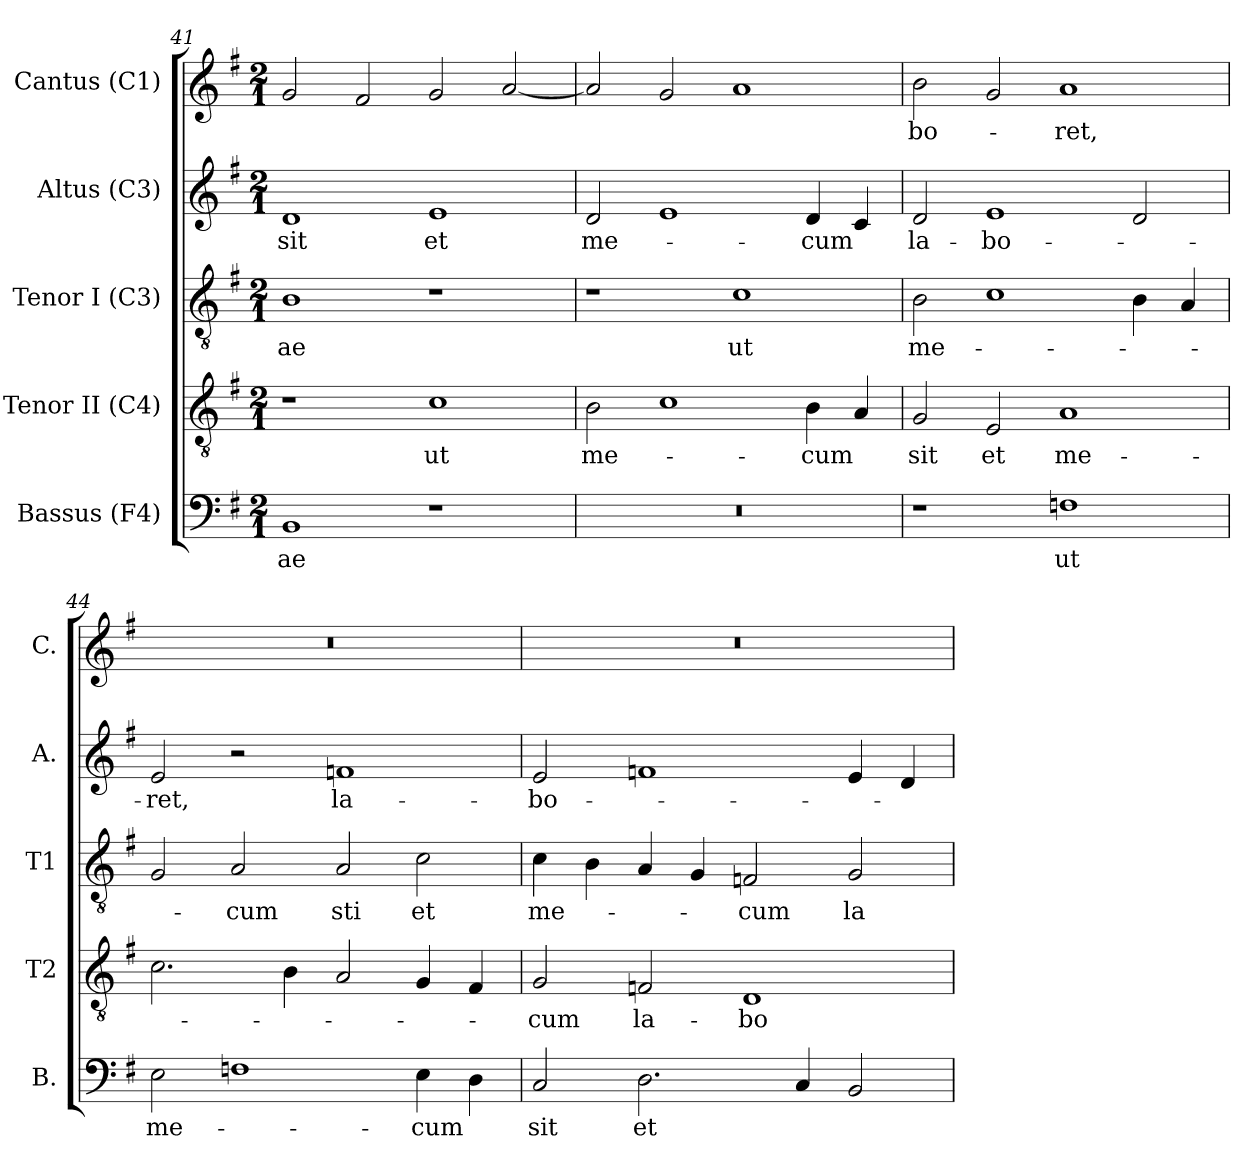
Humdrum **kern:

**kern	**text	**kern	**text	**kern	**text	**kern	**text	**kern	**text
*part5	*part5	*part4	*part4	*part3	*part3	*part2	*part2	*part1	*part1
*staff5	*staff5	*staff4	*staff4	*staff3	*staff3	*staff2	*staff2	*staff1	*staff1
*I"Bassus (F4)	*	*I"Tenor II (C4)	*	*I"Tenor I (C3)	*	*I"Altus (C3)	*	*I"Cantus (C1)	*
*I'B.	*	*I'T2	*	*I'T1	*	*I'A.	*	*I'C.	*
*clefF4	*	*clefGv2	*	*clefGv2	*	*clefG2	*	*clefG2	*
*	*	*	*	*ITrd7c12	*	*ITrd7c12	*	*	*
*k[f#]	*	*k[f#]	*	*k[f#]	*	*k[f#]	*	*k[f#]	*
*G:	*	*G:	*	*G:	*	*G:	*	*G:	*
*M2/1	*	*M2/1	*	*M2/1	*	*M2/1	*	*M2/1	*
=41	=41	=41	=41	=41	=41	=41	=41	=41	=41
!	!LO:LY:b:color=#000000	!	!	!	!	!	!	!	!
!	!	!	!	!	!LO:LY:b:color=#000000	!	!	!	!
!	!	!	!	!	!	!	!LO:LY:b:color=#000000	!	!
1BBi	-ae	1r	.	1BBi	-ae	1Di	sit	2gi/	.
.	.	.	.	.	.	.	.	2f#i/	.
!	!	!	!LO:LY:b:color=#000000	!	!	!	!	!	!
!	!	!	!	!	!	!	!LO:LY:b:color=#000000	!	!
1r	.	1ci	ut	1r	.	1Ei	et	2gi/	.
.	.	.	.	.	.	.	.	[2ai/	.
=42	=42	=42	=42	=42	=42	=42	=42	=42	=42
!LO:N:vis=1	!	!	!	!	!	!	!	!	!
!	!	!	!LO:LY:b:color=#000000	!	!	!	!	!	!
!	!	!	!	!	!	!	!LO:LY:b:color=#000000	!	!
0r	.	2Bi\	me-	1r	.	2Di/	me-	2ai/]	.
.	.	1ci	.	.	.	1Ei	.	2gi/	.
!	!	!	!	!	!LO:LY:b:color=#000000	!	!	!	!
.	.	.	.	1Ci	ut	.	.	1ai	.
!	!	!	!LO:LY:b:color=#000000	!	!	!	!	!	!
!	!	!	!	!	!	!	!LO:LY:b:color=#000000	!	!
.	.	4Bi\	-cum	.	.	4Di/	-cum	.	.
.	.	4Ai/	.	.	.	4Ci/	.	.	.
!!LO:LB:g=z
=43	=43	=43	=43	=43	=43	=43	=43	=43	=43
!	!	!	!LO:LY:b:color=#000000	!	!	!	!	!	!
!	!	!	!	!	!LO:LY:b:color=#000000	!	!	!	!
!	!	!	!	!	!	!	!LO:LY:b:color=#000000	!	!
!	!	!	!	!	!	!	!	!	!LO:LY:b:color=#000000
1r	.	2Gi/	sit	2BBi\	me-	2Di/	la-	2bi\	-bo-
!	!	!	!LO:LY:b:color=#000000	!	!	!	!	!	!
!	!	!	!	!	!	!	!LO:LY:b:color=#000000	!	!
.	.	2Ei/	et	1Ci	.	1Ei	-bo-	2gi/	.
!	!LO:LY:b:color=#000000	!	!	!	!	!	!	!	!
!	!	!	!LO:LY:b:color=#000000	!	!	!	!	!	!
!	!	!	!	!	!	!	!	!	!LO:LY:b:color=#000000
1Fni	ut	1Ai	me-	.	.	.	.	1ai	-ret,
.	.	.	.	4BBi\	.	2Di/	.	.	.
.	.	.	.	4AAi/	.	.	.	.	.
=44	=44	=44	=44	=44	=44	=44	=44	=44	=44
!	!LO:LY:b:color=#000000	!	!	!	!	!	!	!	!
!	!	!	!	!	!	!	!LO:LY:b:color=#000000	!LO:N:vis=1	!
2Ei\	me-	2.ci\	.	2GGi/	.	2Ei/	-ret,	0r	.
!	!	!	!	!	!LO:LY:b:color=#000000	!	!	!	!
1Fi	.	.	.	2AAi/	-cum	2r	.	.	.
.	.	4Bi\	.	.	.	.	.	.	.
!	!	!	!	!	!LO:LY:b:color=#000000	!	!	!	!
!	!	!	!	!	!	!	!LO:LY:b:color=#000000	!	!
.	.	2Ai/	.	2AAi/	sti	1Fni	la-	.	.
!	!LO:LY:b:color=#000000	!	!	!	!	!	!	!	!
!	!	!	!	!	!LO:LY:b:color=#000000	!	!	!	!
4Ei\	-cum	4Gi/	.	2Ci\	et	.	.	.	.
4Di\	.	4F#i/	.	.	.	.	.	.	.
=45	=45	=45	=45	=45	=45	=45	=45	=45	=45
!	!LO:LY:b:color=#000000	!	!	!	!	!	!	!	!
!	!	!	!LO:LY:b:color=#000000	!	!	!	!	!	!
!	!	!	!	!	!LO:LY:b:color=#000000	!	!	!	!
!	!	!	!	!	!	!	!LO:LY:b:color=#000000	!LO:N:vis=1	!
2Ci/	sit	2Gi/	-cum	4Ci\	me-	2Ei/	-bo-	0r	.
.	.	.	.	4BBi\	.	.	.	.	.
!	!LO:LY:b:color=#000000	!	!	!	!	!	!	!	!
!	!	!	!LO:LY:b:color=#000000	!	!	!	!	!	!
2.Di\	et	2Fni/	la-	4AAi/	.	1Fi	.	.	.
.	.	.	.	4GGi/	.	.	.	.	.
!	!	!	!LO:LY:b:color=#000000	!	!	!	!	!	!
!	!	!	!	!	!LO:LY:b:color=#000000	!	!	!	!
.	.	1Di	-bo-	2FFni/	-cum	.	.	.	.
4Ci/	.	.	.	.	.	.	.	.	.
!	!	!	!	!	!LO:LY:b:color=#000000	!	!	!	!
2BBi/	.	.	.	2GGi/	la-	4Ei/	.	.	.
.	.	.	.	.	.	4Di/	.	.	.
=	=	=	=	=	=	=	=	=	=
*-	*-	*-	*-	*-	*-	*-	*-	*-	*-
